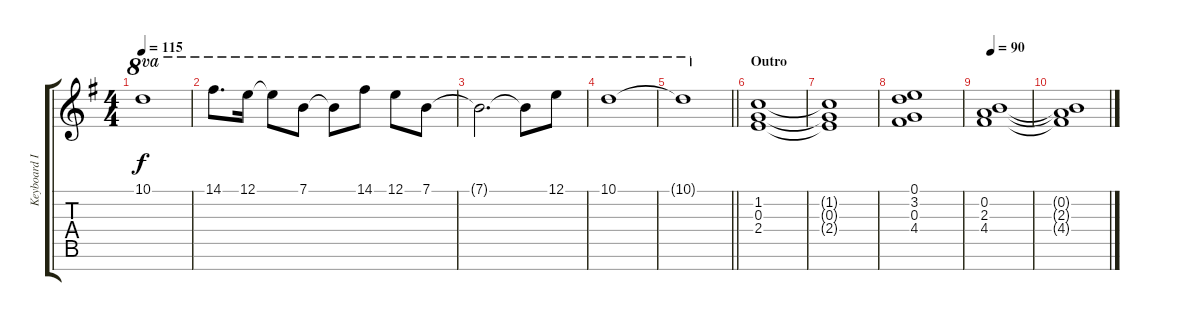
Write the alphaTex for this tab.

\track ("Keyboard II" "Keyboard I") {instrument pad2warm}
\staff {score tabs}
\tuning (E5 B4 G4 D4 A3 E3 B2) {hide}
\ts (4 4)
\tempo 115
\clef g2
\ks g
10.1{t}.1{ot 8va dy f} |
14.1.8{d ot 8va} 12.1.16{ot 8va} 12.1{t}.8{ot 8va} 7.1.8{ot 8va} 7.1{t}.8{ot 8va} 14.1.8{ot 8va} 12.1.8{ot 8va} 7.1.8{ot 8va} |
7.1{t}.2{d ot 8va} 7.1{t}.8{ot 8va} 12.1.8{ot 8va} |
10.1.1{ot 8va} |
\barLineRight lightlight
10.1{t}.1{ot 8va} |
\section ("" "Outro")
(1.2 0.3 2.4).1 |
(1.2{t} 0.3{t} 2.4{t}).1 |
(0.1 3.2 0.3 4.4).1 |
\tempo 90
(0.2 2.3 4.4).1 |
(0.2{t} 2.3{t} 4.4{t}).1
